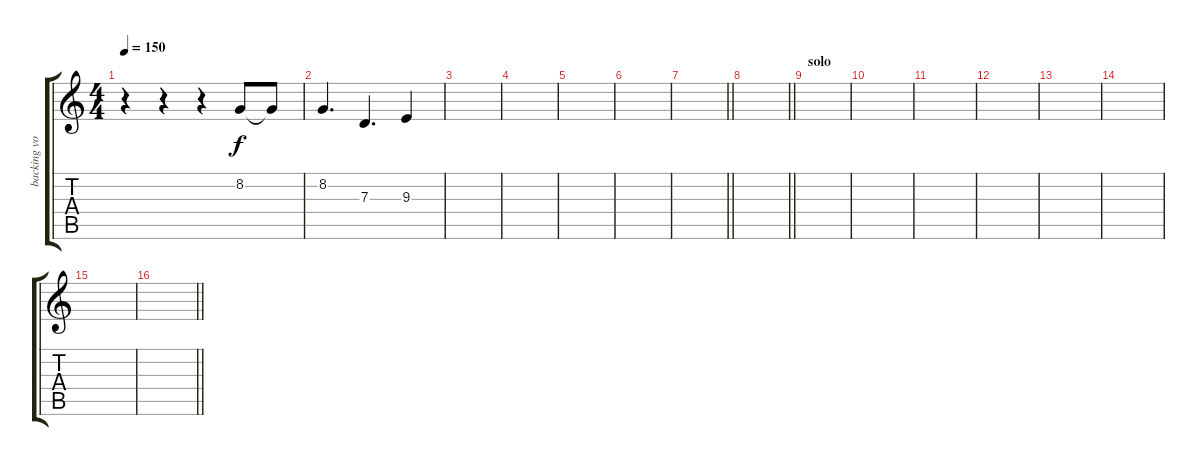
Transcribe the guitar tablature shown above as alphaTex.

\track ("backing vox" "backing vo") {instrument bassoon}
\staff {score tabs}
\tuning (E4 B3 G3 D3 A2 E2) {hide}
\ts (4 4)
\tempo 150
\clef g2
\ks c
r.4{dy f} r.4 r.4 8.2.8 8.2{t}.8 |
8.2.4{d} 7.3.4{d} 9.3.4 |
|
|
|
|
\barLineRight lightlight
|
\section ("" "")
\barLineRight lightlight
|
\section ("" "solo")
|
|
|
|
|
|
|
\barLineRight lightlight
